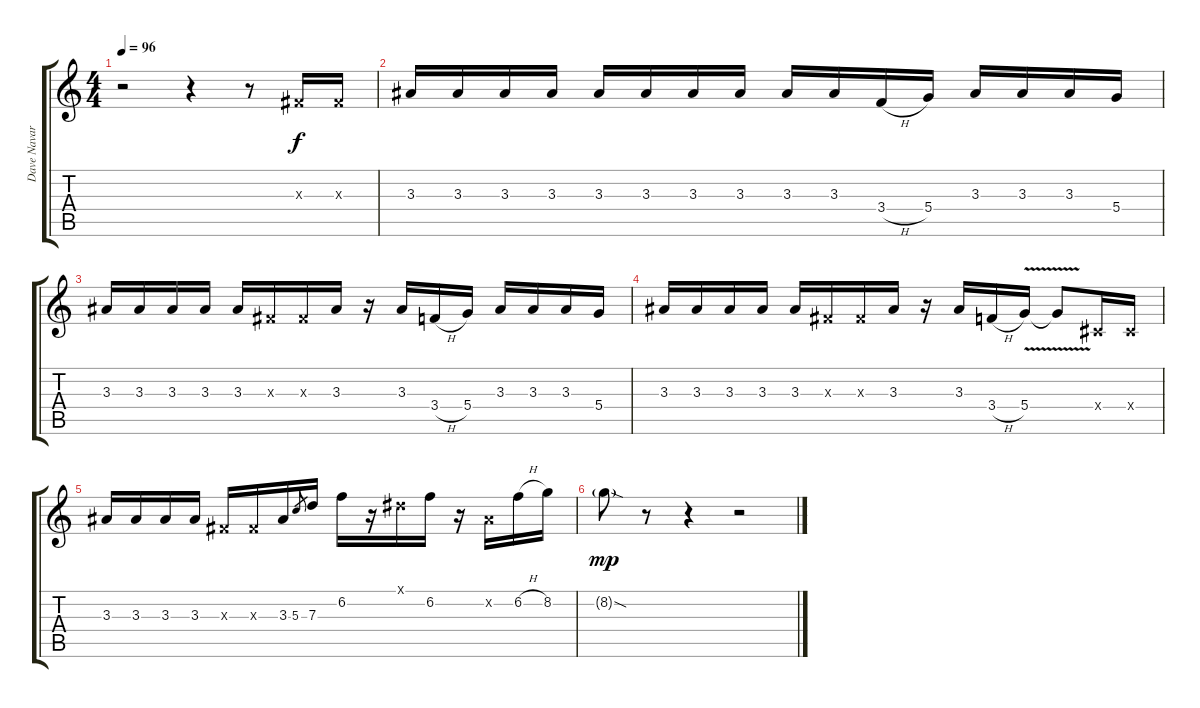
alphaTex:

\track ("Dave Navarro 2" "Dave Navar") {instrument distortionguitar}
\staff {score tabs}
\tuning (E4 B3 G3 D3 A2 E2) {hide}
\ts (4 4)
\tempo 96
\clef g2
\ks c
r.2{dy f} r.4 r.8 -1.3{x}.16 -1.3{x}.16 |
3.3.16 3.3.16 3.3.16 3.3.16 3.3.16 3.3.16 3.3.16 3.3.16 3.3.16 3.3.16 3.4{h}.16 5.4.16 3.3.16 3.3.16 3.3.16 5.4.16 |
3.3.16 3.3.16 3.3.16 3.3.16 3.3.16 -1.3{x}.16 -1.3{x}.16 3.3.16 r.16 3.3.16 3.4{h}.16 5.4.16 3.3.16 3.3.16 3.3.16 5.4.16 |
3.3.16 3.3.16 3.3.16 3.3.16 3.3.16 -1.3{x}.16 -1.3{x}.16 3.3.16 r.16 3.3.16 3.4{h}.16 5.4{v}.16 5.4{t}.8 -1.4{x}.16 -1.4{x}.16 |
3.3.16 3.3.16 3.3.16 3.3.16 -1.3{x}.16 -1.3{x}.16 3.3.16 5.3.8{gr} 7.3.16 6.2.16 r.16 -1.1{x}.16 6.2.16 r.16 -1.2{x}.16 6.2{h}.16 8.2.16 |
8.2{sod g}.8{dy mp} r.8 r.4 r.2
